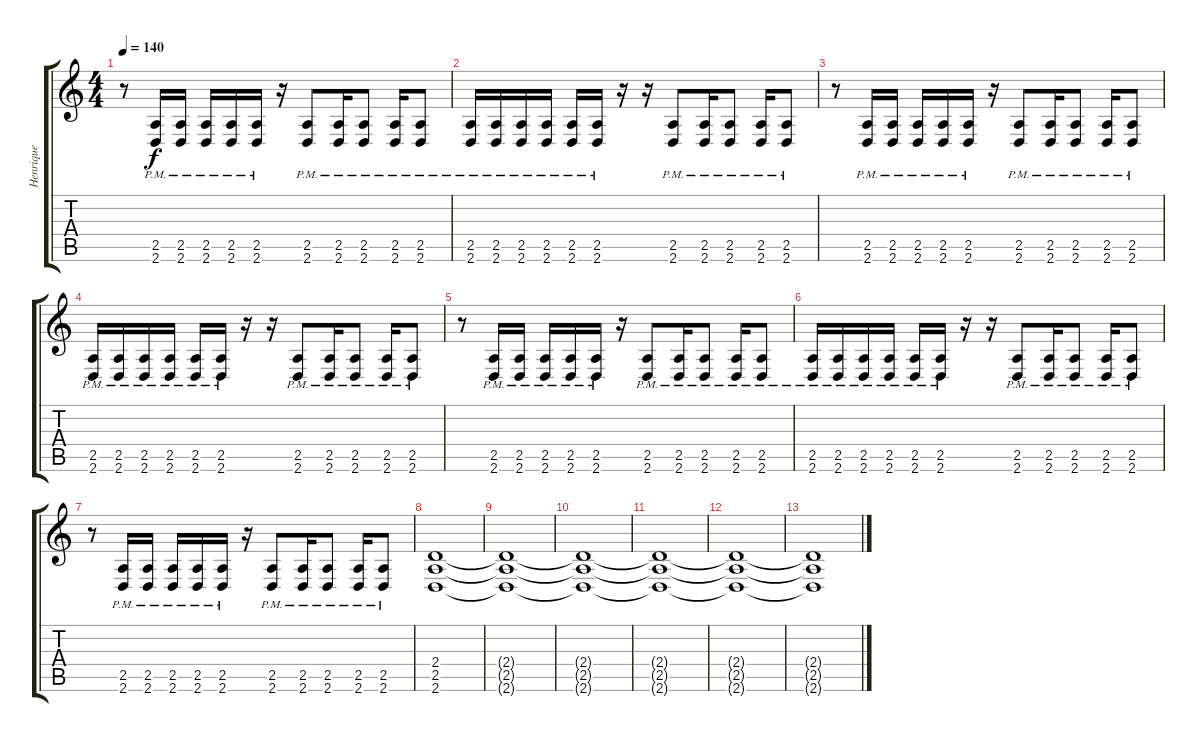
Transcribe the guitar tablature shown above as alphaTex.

\track ("Henrique" "Henrique") {instrument distortionguitar}
\staff {score tabs}
\tuning (D4 A3 F3 C3 G2 C2) {hide}
\ts (4 4)
\tempo 140
\clef g2
\ks c
r.8{dy f} (2.5{pm} 2.6{pm}).16 (2.5{pm} 2.6{pm}).16 (2.5{pm} 2.6{pm}).16 (2.5{pm} 2.6{pm}).16 (2.5{pm} 2.6{pm}).16 r.16 (2.5{pm} 2.6{pm}).8 (2.5{pm} 2.6{pm}).16 (2.5{pm} 2.6{pm}).8 (2.5{pm} 2.6{pm}).16 (2.5{pm} 2.6{pm}).8 |
(2.5{pm} 2.6{pm}).16 (2.5{pm} 2.6{pm}).16 (2.5{pm} 2.6{pm}).16 (2.5{pm} 2.6{pm}).16 (2.5{pm} 2.6{pm}).16 (2.5{pm} 2.6{pm}).16 r.16 r.16 (2.5{pm} 2.6{pm}).8 (2.5{pm} 2.6{pm}).16 (2.5{pm} 2.6{pm}).8 (2.5{pm} 2.6{pm}).16 (2.5{pm} 2.6{pm}).8 |
r.8 (2.5{pm} 2.6{pm}).16 (2.5{pm} 2.6{pm}).16 (2.5{pm} 2.6{pm}).16 (2.5{pm} 2.6{pm}).16 (2.5{pm} 2.6{pm}).16 r.16 (2.5{pm} 2.6{pm}).8 (2.5{pm} 2.6{pm}).16 (2.5{pm} 2.6{pm}).8 (2.5{pm} 2.6{pm}).16 (2.5{pm} 2.6{pm}).8 |
(2.5{pm} 2.6{pm}).16 (2.5{pm} 2.6{pm}).16 (2.5{pm} 2.6{pm}).16 (2.5{pm} 2.6{pm}).16 (2.5{pm} 2.6{pm}).16 (2.5{pm} 2.6{pm}).16 r.16 r.16 (2.5{pm} 2.6{pm}).8 (2.5{pm} 2.6{pm}).16 (2.5{pm} 2.6{pm}).8 (2.5{pm} 2.6{pm}).16 (2.5{pm} 2.6{pm}).8 |
r.8 (2.5{pm} 2.6{pm}).16 (2.5{pm} 2.6{pm}).16 (2.5{pm} 2.6{pm}).16 (2.5{pm} 2.6{pm}).16 (2.5{pm} 2.6{pm}).16 r.16 (2.5{pm} 2.6{pm}).8 (2.5{pm} 2.6{pm}).16 (2.5{pm} 2.6{pm}).8 (2.5{pm} 2.6{pm}).16 (2.5{pm} 2.6{pm}).8 |
(2.5{pm} 2.6{pm}).16 (2.5{pm} 2.6{pm}).16 (2.5{pm} 2.6{pm}).16 (2.5{pm} 2.6{pm}).16 (2.5{pm} 2.6{pm}).16 (2.5{pm} 2.6{pm}).16 r.16 r.16 (2.5{pm} 2.6{pm}).8 (2.5{pm} 2.6{pm}).16 (2.5{pm} 2.6{pm}).8 (2.5{pm} 2.6{pm}).16 (2.5{pm} 2.6{pm}).8 |
r.8 (2.5{pm} 2.6{pm}).16 (2.5{pm} 2.6{pm}).16 (2.5{pm} 2.6{pm}).16 (2.5{pm} 2.6{pm}).16 (2.5{pm} 2.6{pm}).16 r.16 (2.5{pm} 2.6{pm}).8 (2.5{pm} 2.6{pm}).16 (2.5{pm} 2.6{pm}).8 (2.5{pm} 2.6{pm}).16 (2.5{pm} 2.6{pm}).8 |
(2.4 2.5 2.6).1 |
(2.4{t} 2.5{t} 2.6{t}).1 |
(2.4{t} 2.5{t} 2.6{t}).1 |
(2.4{t} 2.5{t} 2.6{t}).1 |
(2.4{t} 2.5{t} 2.6{t}).1 |
(2.4{t} 2.5{t} 2.6{t}).1
